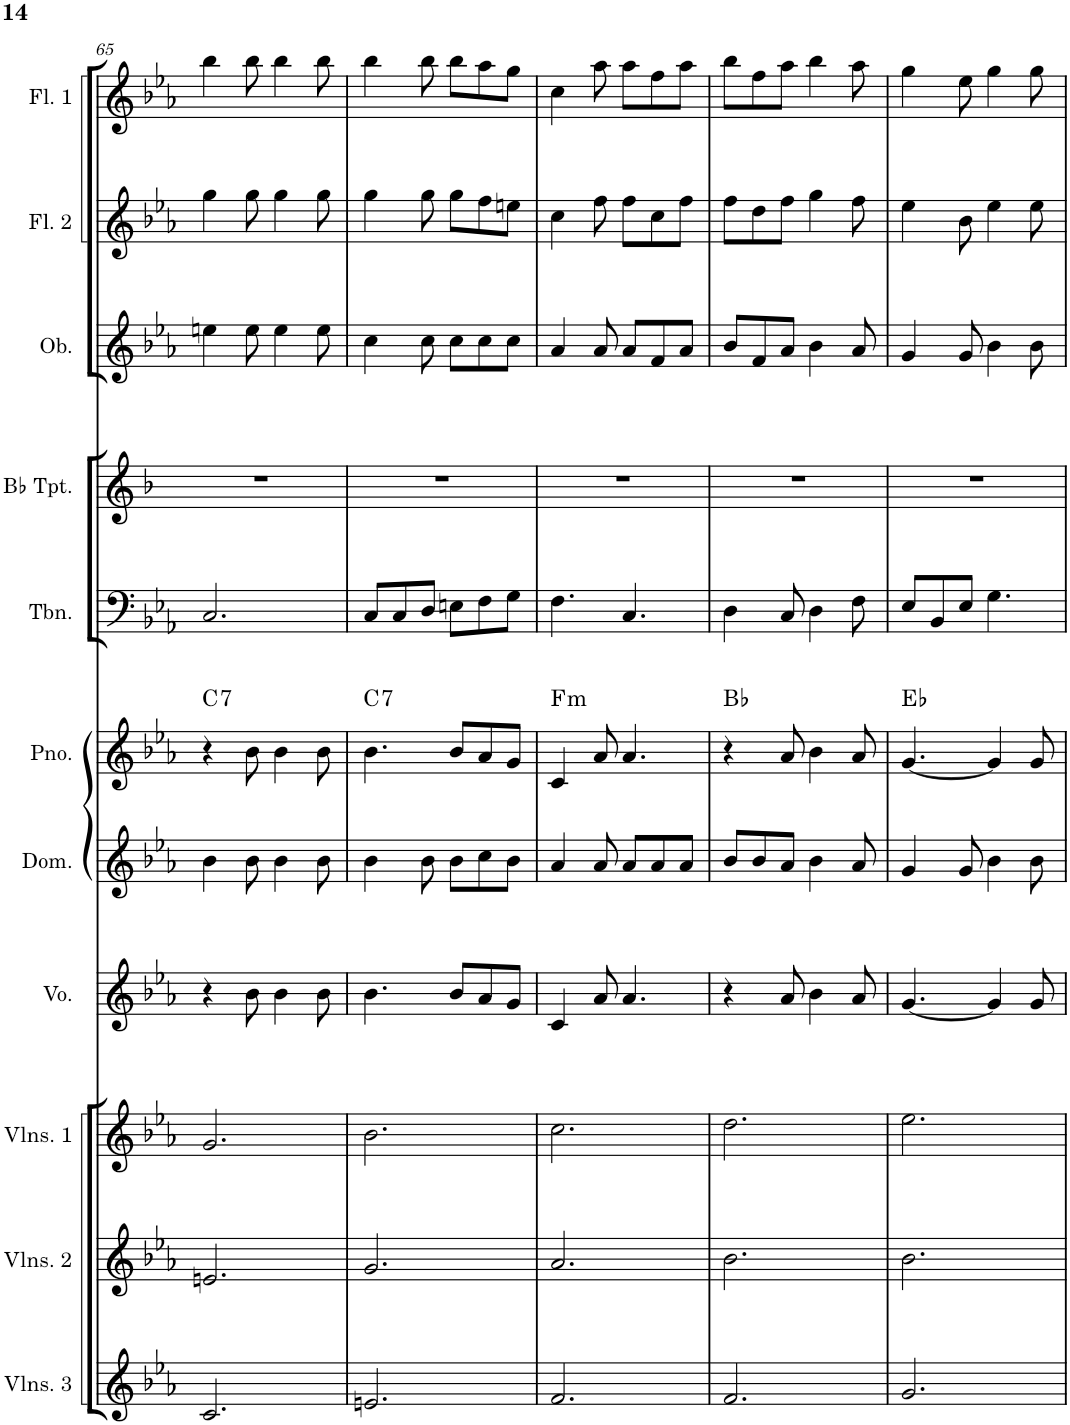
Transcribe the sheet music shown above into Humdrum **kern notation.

**kern	**kern	**kern	**kern	**kern	**kern	**harte	**kern	**kern	**kern	**kern	**kern
*part11	*part10	*part9	*part8	*part7	*part6	*part6	*part5	*part4	*part3	*part2	*part1
*staff11	*staff10	*staff9	*staff8	*staff7	*staff6	*	*staff5	*staff4	*staff3	*staff2	*staff1
*I"Violins 3	*I"Violins 2	*I"Violins 1	*I"Voice	*I"Domra	*I"Piano	*	*I"Trombone	*I"Bb Trumpet	*I"Oboe	*I"Flute 2	*I"Flute 1
*I'Vlns. 3	*I'Vlns. 2	*I'Vlns. 1	*I'Vo.	*I'Dom.	*I'Pno.	*	*I'Tbn.	*I'Bb Tpt.	*I'Ob.	*I'Fl. 2	*I'Fl. 1
!!LO:PB:g=z
*clefG2	*clefG2	*clefG2	*clefG2	*clefG2	*clefG2	*	*clefF4	*clefG2	*clefG2	*clefG2	*clefG2
*	*	*	*	*	*	*	*	*Trd1c2	*	*	*
*k[b-e-a-]	*k[b-e-a-]	*k[b-e-a-]	*k[b-e-a-]	*k[b-e-a-]	*k[b-e-a-]	*	*k[b-e-a-]	*k[b-]	*k[b-e-a-]	*k[b-e-a-]	*k[b-e-a-]
*M6/8	*M6/8	*M6/8	*M6/8	*M6/8	*M6/8	*	*M6/8	*M6/8	*M6/8	*M6/8	*M6/8
=65	=65	=65	=65	=65	=65	=65	=65	=65	=65	=65	=65
!	!	!	!	!	!	!LO:H:kt=7	!	!	!	!	!
2.c/	2.en/	2.g/	4r	4b-\	4r	C:7	2.C/	2.r	4een\	4gg\	4bb-\
.	.	.	8b-\	8b-\	8b-\	.	.	.	8ee\	8gg\	8bb-\
.	.	.	4b-\	4b-\	4b-\	.	.	.	4ee\	4gg\	4bb-\
.	.	.	8b-\	8b-\	8b-\	.	.	.	8ee\	8gg\	8bb-\
=66	=66	=66	=66	=66	=66	=66	=66	=66	=66	=66	=66
!	!	!	!	!	!	!LO:H:kt=7	!	!	!	!	!
2.en/	2.g/	2.b-\	4.b-\	4b-\	4.b-\	C:7	8C/L	2.r	4cc\	4gg\	4bb-\
.	.	.	.	.	.	.	8C/	.	.	.	.
.	.	.	.	8b-\	.	.	8D/J	.	8cc\	8gg\	8bb-\
.	.	.	8b-/L	8b-\L	8b-/L	.	8En\L	.	8cc\L	8gg\L	8bb-\L
.	.	.	8a-/	8cc\	8a-/	.	8F\	.	8cc\	8ff\	8aa-\
.	.	.	8g/J	8b-\J	8g/J	.	8G\J	.	8cc\J	8een\J	8gg\J
=67	=67	=67	=67	=67	=67	=67	=67	=67	=67	=67	=67
!	!	!	!	!	!	!LO:H:kt=m	!	!	!	!	!
2.f/	2.a-/	2.cc\	4c/	4a-/	4c/	F:min	4.F\	2.r	4a-/	4cc\	4cc\
.	.	.	8a-/	8a-/	8a-/	.	.	.	8a-/	8ff\	8aa-\
.	.	.	4.a-/	8a-/L	4.a-/	.	4.C/	.	8a-/L	8ff\L	8aa-\L
.	.	.	.	8a-/	.	.	.	.	8f/	8cc\	8ff\
.	.	.	.	8a-/J	.	.	.	.	8a-/J	8ff\J	8aa-\J
=68	=68	=68	=68	=68	=68	=68	=68	=68	=68	=68	=68
2.f/	2.b-\	2.dd\	4r	8b-/L	4r	Bb:maj	4D\	2.r	8b-/L	8ff\L	8bb-\L
.	.	.	.	8b-/	.	.	.	.	8f/	8dd\	8ff\
.	.	.	8a-/	8a-/J	8a-/	.	8C/	.	8a-/J	8ff\J	8aa-\J
.	.	.	4b-\	4b-\	4b-\	.	4D\	.	4b-\	4gg\	4bb-\
.	.	.	8a-/	8a-/	8a-/	.	8F\	.	8a-/	8ff\	8aa-\
=69	=69	=69	=69	=69	=69	=69	=69	=69	=69	=69	=69
2.g/	2.b-\	2.ee-\	[4.g/	4g/	[4.g/	Eb:maj	8E-/L	2.r	4g/	4ee-\	4gg\
.	.	.	.	.	.	.	8BB-/	.	.	.	.
.	.	.	.	8g/	.	.	8E-/J	.	8g/	8b-\	8ee-\
.	.	.	4g/]	4b-\	4g/]	.	4.G\	.	4b-\	4ee-\	4gg\
.	.	.	8g/	8b-\	8g/	.	.	.	8b-\	8ee-\	8gg\
=	=	=	=	=	=	=	=	=	=	=	=
*-	*-	*-	*-	*-	*-	*-	*-	*-	*-	*-	*-
